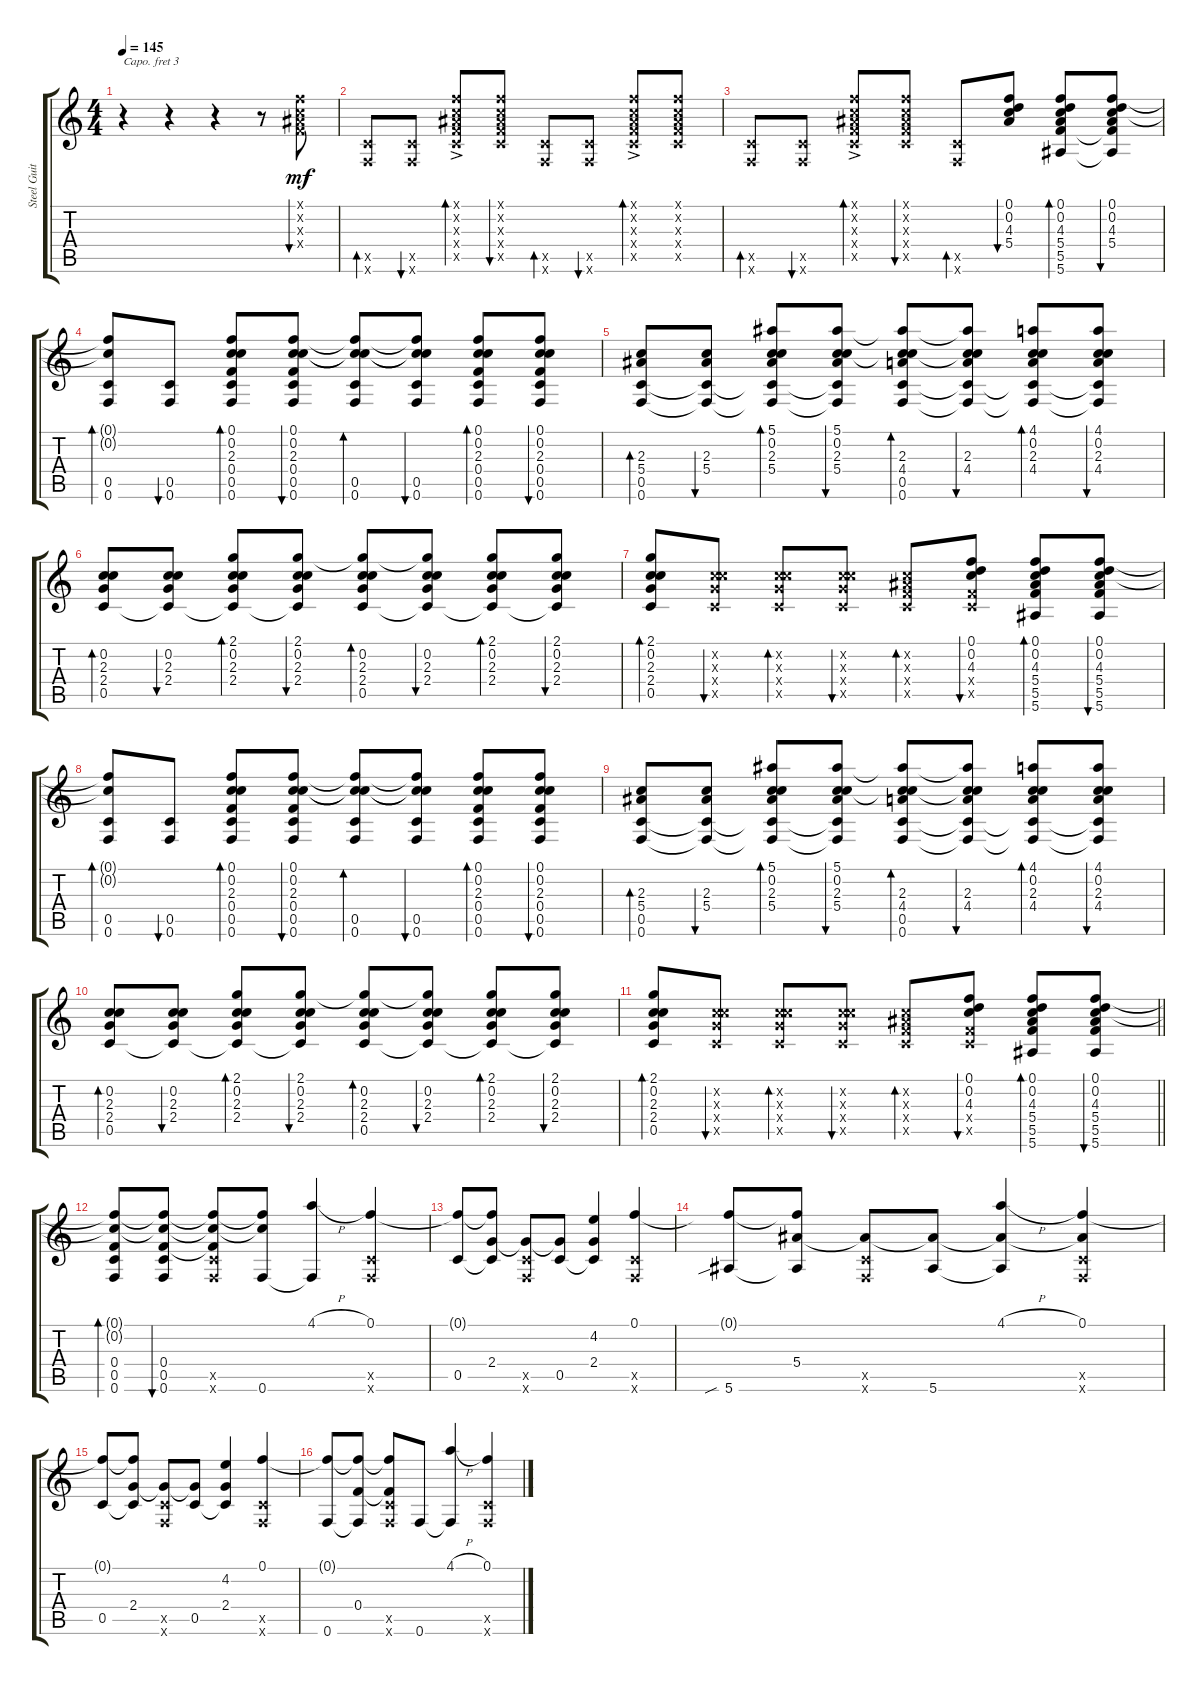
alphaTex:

\track ("Steel Guitar" "Steel Guit") {instrument acousticguitarsteel}
\staff {score tabs}
\capo 3
\tuning (D4 A3 G3 D3 A2 D2) {hide}
\ts (4 4)
\tempo 145
\clef g2
\ks c
r.4{dy mf instrument acousticguitarsteel} r.4 r.4 r.8 (0.1{x} 0.2{x} 0.3{x} 0.4{x}).8{bu 120} |
(0.5{x} 0.6{x}).8{bd 30} (0.5{x} 0.6{x}).8{bu 30} (0.1{ac x} 0.2{ac x} 0.3{ac x} 0.4{ac x} 0.5{ac x}).8{bd 30} (0.1{x} 0.2{x} 0.3{x} 0.4{x} 0.5{x}).8{bu 30} (0.5{x} 0.6{x}).8{bd 30} (0.5{x} 0.6{x}).8{bu 30} (0.1{ac x} 0.2{ac x} 0.3{ac x} 0.4{ac x} 0.5{ac x}).8{bd 30} (0.1{x} 0.2{x} 0.3{x} 0.4{x} 0.5{x}).8 |
(0.5{x} 0.6{x}).8{bd 30} (0.5{x} 0.6{x}).8{bu 30} (0.1{x} 0.2{ac x} 0.3{x} 0.4{ac x} 0.5{ac x}).8{bd 30} (0.1{x} 0.2{x} 0.3{x} 0.4{x} 0.5{x}).8{bu 30} (0.5{x} 0.6{x}).8{bd 30} (0.1 0.2 4.3 5.4).8{bu 30} (0.1 0.2 4.3 5.4 5.5 5.6).8{bd 30} (0.1 0.2 4.3 5.4 5.5{t} 5.6{t}).8{bu 30} |
(0.1{t} 0.2{t} 0.5 0.6).8{bd 30} (0.5 0.6).8{bu 30} (0.1 0.2 2.3 0.4 0.5 0.6).8{bd 30} (0.1 0.2 2.3 0.4 0.5 0.6).8{bu 30} (0.1{t} 0.2{t} 2.3{t} 0.5 0.6).8{bd 30} (0.1{t} 0.2{t} 2.3{t} 0.5 0.6).8{bu 30} (0.1 0.2 2.3 0.4 0.5 0.6).8{bd 30} (0.1 0.2 2.3 0.4 0.5 0.6).8{bu 30} |
(2.3 5.4 0.5 0.6).8{bd 30} (2.3 5.4 0.5{t} 0.6{t}).8{bu 30} (5.1 0.2 2.3 5.4 0.5{t} 0.6{t}).8{bd 30} (5.1 0.2 2.3 5.4 0.5{t} 0.6{t}).8{bu 30} (5.1{t} 0.2{t} 2.3 4.4 0.5 0.6).8{bd 30} (5.1{t} 0.2{t} 2.3 4.4 0.5{t} 0.6{t}).8{bu 30} (4.1 0.2 2.3 4.4 0.5{t} 0.6{t}).8{bd 30} (4.1 0.2 2.3 4.4 0.5{t} 0.6{t}).8{bu 30} |
(0.2 2.3 2.4 0.5).8{bd 30} (0.2 2.3 2.4 0.5{t}).8{bu 30} (2.1 0.2 2.3 2.4 0.5{t}).8{bd 30} (2.1 0.2 2.3 2.4 0.5{t}).8{bu 30} (2.1{t} 0.2 2.3 2.4 0.5).8{bd 30} (2.1{t} 0.2 2.3 2.4 0.5{t}).8{bu 30} (2.1 0.2 2.3 2.4 0.5{t}).8{bd 30} (2.1 0.2 2.3 2.4 0.5{t}).8{bu 30} |
(2.1 0.2 2.3 2.4 0.5).8{bd 30} (0.2{x} 2.3{x} 2.4{x} 0.5{x}).8{bu 30} (0.2{x} 2.3{x} 2.4{x} 0.5{x}).8{bd 30} (0.2{x} 2.3{x} 2.4{x} 0.5{x}).8{bu 30} (0.2{x} 0.3{x} 0.4{x} 0.5{x}).8{bd 30} (0.1 0.2 4.3 0.4{x} 0.5{x}).8{bu 30} (0.1 0.2 4.3 5.4 5.5 5.6).8{bd 30} (0.1 0.2 4.3 5.4 5.5 5.6).8{bu 30} |
(0.1{t} 0.2{t} 0.5 0.6).8{bd 30} (0.5 0.6).8{bu 30} (0.1 0.2 2.3 0.4 0.5 0.6).8{bd 30} (0.1 0.2 2.3 0.4 0.5 0.6).8{bu 30} (0.1{t} 0.2{t} 2.3{t} 0.5 0.6).8{bd 30} (0.1{t} 0.2{t} 2.3{t} 0.5 0.6).8{bu 30} (0.1 0.2 2.3 0.4 0.5 0.6).8{bd 30} (0.1 0.2 2.3 0.4 0.5 0.6).8{bu 30} |
(2.3 5.4 0.5 0.6).8{bd 30} (2.3 5.4 0.5{t} 0.6{t}).8{bu 30} (5.1 0.2 2.3 5.4 0.5{t} 0.6{t}).8{bd 30} (5.1 0.2 2.3 5.4 0.5{t} 0.6{t}).8{bu 30} (5.1{t} 0.2{t} 2.3 4.4 0.5 0.6).8{bd 30} (5.1{t} 0.2{t} 2.3 4.4 0.5{t} 0.6{t}).8{bu 30} (4.1 0.2 2.3 4.4 0.5{t} 0.6{t}).8{bd 30} (4.1 0.2 2.3 4.4 0.5{t} 0.6{t}).8{bu 30} |
(0.2 2.3 2.4 0.5).8{bd 30} (0.2 2.3 2.4 0.5{t}).8{bu 30} (2.1 0.2 2.3 2.4 0.5{t}).8{bd 30} (2.1 0.2 2.3 2.4 0.5{t}).8{bu 30} (2.1{t} 0.2 2.3 2.4 0.5).8{bd 30} (2.1{t} 0.2 2.3 2.4 0.5{t}).8{bu 30} (2.1 0.2 2.3 2.4 0.5{t}).8{bd 30} (2.1 0.2 2.3 2.4 0.5{t}).8{bu 30} |
\barLineRight lightlight
(2.1 0.2 2.3 2.4 0.5).8{bd 30} (0.2{x} 2.3{x} 2.4{x} 0.5{x}).8{bu 30} (0.2{x} 2.3{x} 2.4{x} 0.5{x}).8{bd 30} (0.2{x} 2.3{x} 2.4{x} 0.5{x}).8{bu 30} (0.2{x} 0.3{x} 0.4{x} 0.5{x}).8{bd 30} (0.1 0.2 4.3 0.4{x} 0.5{x}).8{bu 30} (0.1 0.2 4.3 5.4 5.5 5.6).8{bd 30} (0.1 0.2 4.3 5.4 5.5 5.6).8{bu 30} |
(0.1{t} 0.2{t} 0.4 0.5 0.6).8{bd 30} (0.1{t} 0.2{t} 0.4 0.5 0.6).8{bu 30} (0.1{t} 0.2{t} 0.4{t} 0.5{x} 0.6{x}).8 (0.1{t} 0.2{t} 0.6).8 (4.1{h} 0.6{t}).4 (0.1 0.5{x} 0.6{x}).4 |
(0.1{t} 0.5).8 (0.1{t} 2.4 0.5{t}).8 (2.4{t} 0.5{x} 0.6{x}).8 (2.4{t} 0.5).8 (4.2 2.4 0.5{t}).4 (0.1 0.5{x} 0.6{x}).4 |
(0.1{t} 5.6{sib}).8 (0.1{t} 5.4 5.6{t}).8 (5.4{t} 0.5{x} 0.6{x}).8 (5.4{t} 5.6).8 (4.1{h} 5.4{t} 5.6{t}).4 (0.1 5.4{t} 0.5{x} 0.6{x}).4 |
(0.1{t} 0.5).8 (0.1{t} 2.4 0.5{t}).8 (2.4{t} 0.5{x} 0.6{x}).8 (2.4{t} 0.5).8 (4.2 2.4 0.5{t}).4 (0.1 0.5{x} 0.6{x}).4 |
(0.1{t} 0.6).8 (0.1{t} 0.4 0.6{t}).8 (0.1{t} 0.4{t} 0.5{x} 0.6{x}).8 0.6.8 (4.1{h} 0.6{t}).4 (0.1 0.5{x} 0.6{x}).4
